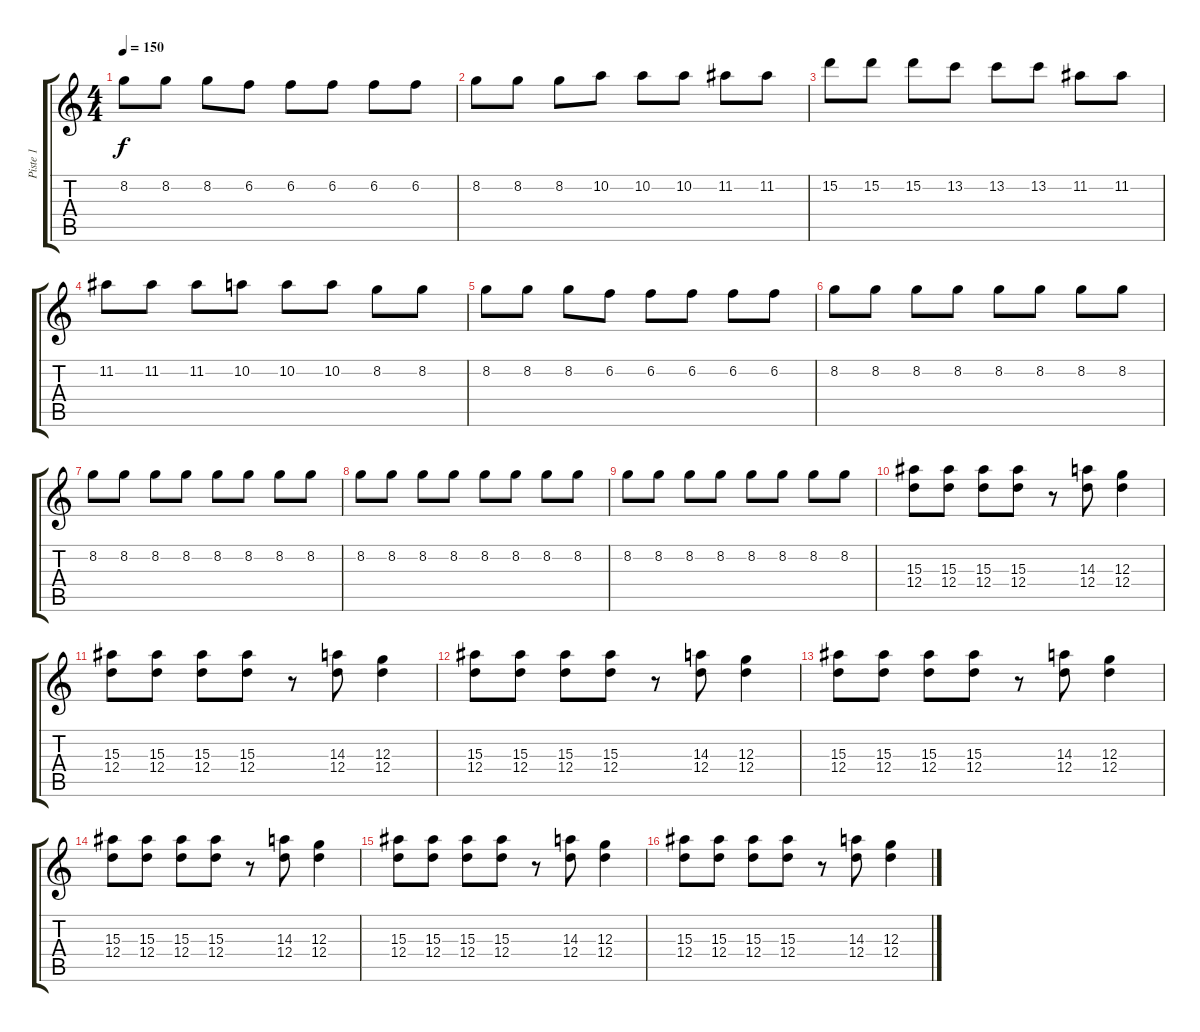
\track ("Piste 1" "Piste 1") {instrument overdrivenguitar}
\staff {score tabs}
\tuning (E4 B3 G3 D3 A2 E2) {hide}
\ts (4 4)
\tempo 150
\clef g2
\ks c
8.2.8{dy f} 8.2.8 8.2.8 6.2.8 6.2.8 6.2.8 6.2.8 6.2.8 |
8.2.8 8.2.8 8.2.8 10.2.8 10.2.8 10.2.8 11.2.8 11.2.8 |
15.2.8 15.2.8 15.2.8 13.2.8 13.2.8 13.2.8 11.2.8 11.2.8 |
11.2.8 11.2.8 11.2.8 10.2.8 10.2.8 10.2.8 8.2.8 8.2.8 |
8.2.8 8.2.8 8.2.8 6.2.8 6.2.8 6.2.8 6.2.8 6.2.8 |
8.2.8 8.2.8 8.2.8 8.2.8 8.2.8 8.2.8 8.2.8 8.2.8 |
8.2.8 8.2.8 8.2.8 8.2.8 8.2.8 8.2.8 8.2.8 8.2.8 |
8.2.8 8.2.8 8.2.8 8.2.8 8.2.8 8.2.8 8.2.8 8.2.8 |
8.2.8 8.2.8 8.2.8 8.2.8 8.2.8 8.2.8 8.2.8 8.2.8 |
(15.3 12.4).8 (15.3 12.4).8 (15.3 12.4).8 (15.3 12.4).8 r.8 (14.3 12.4).8 (12.3 12.4).4 |
(15.3 12.4).8 (15.3 12.4).8 (15.3 12.4).8 (15.3 12.4).8 r.8 (14.3 12.4).8 (12.3 12.4).4 |
(15.3 12.4).8 (15.3 12.4).8 (15.3 12.4).8 (15.3 12.4).8 r.8 (14.3 12.4).8 (12.3 12.4).4 |
(15.3 12.4).8 (15.3 12.4).8 (15.3 12.4).8 (15.3 12.4).8 r.8 (14.3 12.4).8 (12.3 12.4).4 |
(15.3 12.4).8 (15.3 12.4).8 (15.3 12.4).8 (15.3 12.4).8 r.8 (14.3 12.4).8 (12.3 12.4).4 |
(15.3 12.4).8 (15.3 12.4).8 (15.3 12.4).8 (15.3 12.4).8 r.8 (14.3 12.4).8 (12.3 12.4).4 |
(15.3 12.4).8 (15.3 12.4).8 (15.3 12.4).8 (15.3 12.4).8 r.8 (14.3 12.4).8 (12.3 12.4).4
